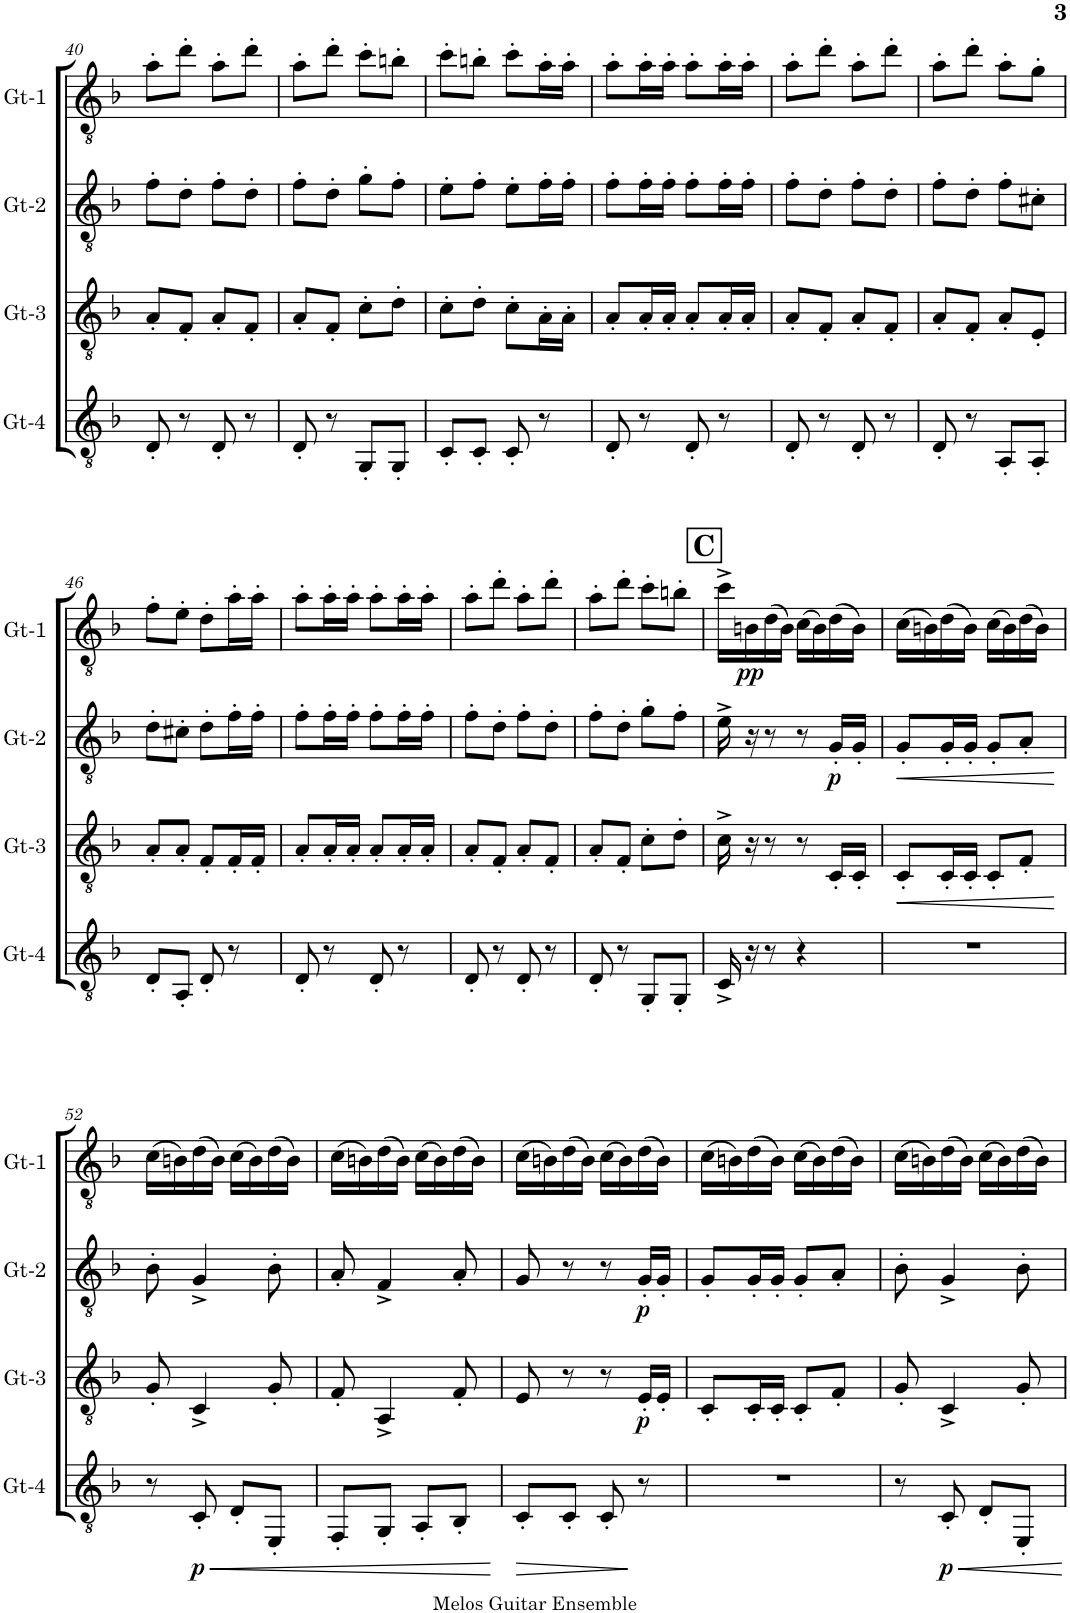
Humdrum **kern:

**kern	**dynam	**kern	**dynam	**kern	**dynam	**kern	**dynam
*part4	*part4	*part3	*part3	*part2	*part2	*part1	*part1
*staff4	*staff4	*staff3	*staff3	*staff2	*staff2	*staff1	*staff1
*I"Gt-4	*	*I"Gt-3	*	*I"Gt-2	*	*I"Gt-1	*
*I'Gt-4	*	*I'Gt-3	*	*I'Gt-2	*	*I'Gt-1	*
!!LO:PB:g=z
*clefGv2	*	*clefGv2	*	*clefGv2	*	*clefGv2	*
*k[b-]	*	*k[b-]	*	*k[b-]	*	*k[b-]	*
*M2/4	*	*M2/4	*	*M2/4	*	*M2/4	*
=40	=40	=40	=40	=40	=40	=40	=40
8D'/	.	8A'/L	.	8f'\L	.	8a'\L	.
8r	.	8F'/J	.	8d'\J	.	8dd'\J	.
8D'/	.	8A'/L	.	8f'\L	.	8a'\L	.
8r	.	8F'/J	.	8d'\J	.	8dd'\J	.
=41	=41	=41	=41	=41	=41	=41	=41
8D'/	.	8A'/L	.	8f'\L	.	8a'\L	.
8r	.	8F'/J	.	8d'\J	.	8dd'\J	.
8GG'/L	.	8c'\L	.	8g'\L	.	8cc'\L	.
8GG'/J	.	8d'\J	.	8f'\J	.	8bn'\J	.
=42	=42	=42	=42	=42	=42	=42	=42
8C'/L	.	8c'\L	.	8e'\L	.	8cc'\L	.
8C'/J	.	8d'\J	.	8f'\J	.	8bn'\J	.
8C'/	.	8c'\L	.	8e'\L	.	8cc'\L	.
8r	.	16A'\L	.	16f'\L	.	16a'\L	.
.	.	16A'\JJ	.	16f'\JJ	.	16a'\JJ	.
=43	=43	=43	=43	=43	=43	=43	=43
8D'/	.	8A'/L	.	8f'\L	.	8a'\L	.
8r	.	16A'/L	.	16f'\L	.	16a'\L	.
.	.	16A'/JJ	.	16f'\JJ	.	16a'\JJ	.
8D'/	.	8A'/L	.	8f'\L	.	8a'\L	.
8r	.	16A'/L	.	16f'\L	.	16a'\L	.
.	.	16A'/JJ	.	16f'\JJ	.	16a'\JJ	.
=44	=44	=44	=44	=44	=44	=44	=44
8D'/	.	8A'/L	.	8f'\L	.	8a'\L	.
8r	.	8F'/J	.	8d'\J	.	8dd'\J	.
8D'/	.	8A'/L	.	8f'\L	.	8a'\L	.
8r	.	8F'/J	.	8d'\J	.	8dd'\J	.
=45	=45	=45	=45	=45	=45	=45	=45
8D'/	.	8A'/L	.	8f'\L	.	8a'\L	.
8r	.	8F'/J	.	8d'\J	.	8dd'\J	.
8AA'/L	.	8A'/L	.	8f'\L	.	8a'\L	.
8AA'/J	.	8E'/J	.	8c#X'\J	.	8g'\J	.
!!LO:LB:g=z
=46	=46	=46	=46	=46	=46	=46	=46
8D'/L	.	8A'/L	.	8d'\L	.	8f'\L	.
8AA'/J	.	8A'/J	.	8c#X'\J	.	8e'\J	.
8D'/	.	8F'/L	.	8d'\L	.	8d'\L	.
8r	.	16F'/L	.	16f'\L	.	16a'\L	.
.	.	16F'/JJ	.	16f'\JJ	.	16a'\JJ	.
=47	=47	=47	=47	=47	=47	=47	=47
8D'/	.	8A'/L	.	8f'\L	.	8a'\L	.
8r	.	16A'/L	.	16f'\L	.	16a'\L	.
.	.	16A'/JJ	.	16f'\JJ	.	16a'\JJ	.
8D'/	.	8A'/L	.	8f'\L	.	8a'\L	.
8r	.	16A'/L	.	16f'\L	.	16a'\L	.
.	.	16A'/JJ	.	16f'\JJ	.	16a'\JJ	.
=48	=48	=48	=48	=48	=48	=48	=48
8D'/	.	8A'/L	.	8f'\L	.	8a'\L	.
8r	.	8F'/J	.	8d'\J	.	8dd'\J	.
8D'/	.	8A'/L	.	8f'\L	.	8a'\L	.
8r	.	8F'/J	.	8d'\J	.	8dd'\J	.
=49	=49	=49	=49	=49	=49	=49	=49
8D'/	.	8A'/L	.	8f'\L	.	8a'\L	.
8r	.	8F'/J	.	8d'\J	.	8dd'\J	.
8GG'/L	.	8c'\L	.	8g'\L	.	8cc'\L	.
8GG'/J	.	8d'\J	.	8f'\J	.	8bn'\J	.
!!LO:REH:place=s1:a:B:cj:fs=14:t=C
=50	=50	=50	=50	=50	=50	=50	=50
16C^/	.	16c^\	.	16e^\	.	16cc^\LL	.
!	!	!	!	!	!	!	!LO:DY:b
16r	.	16r	.	16r	.	16Bn\	pp
8r	.	8r	.	8r	.	(16d\	.
.	.	.	.	.	.	16B\JJ)	.
4r	.	8r	.	8r	.	(16c\LL	.
.	.	.	.	.	.	16B\)	.
!	!	!	!	!	!LO:DY:b	!	!
.	.	16C'/LL	.	16G'/LL	p	(16d\	.
.	.	16C'/JJ	.	16G'/JJ	.	16B\JJ)	.
=51	=51	=51	=51	=51	=51	=51	=51
!	!	!	!LO:HP:b	!	!LO:HP:b	!	!
2r	.	8C'/L	<	8G'/L	<	(16c\LL	.
.	.	.	.	.	.	16Bn\)	.
.	.	16C'/L	.	16G'/L	.	(16d\	.
.	.	16C'/JJ	.	16G'/JJ	.	16B\JJ)	.
.	.	8C'/L	.	8G'/L	.	(16c\LL	.
.	.	.	.	.	.	16B\)	.
.	.	8F'/J	.	8A'/J	.	(16d\	.
.	.	.	.	.	.	16B\JJ)	.
.	.	.	[	.	[	.	.
!!LO:LB:g=z
=52	=52	=52	=52	=52	=52	=52	=52
8r	.	8G'/	.	8B-'\	.	(16c\LL	.
.	.	.	.	.	.	16Bn\)	.
!	!LO:HP:b	!	!	!	!	!	!
!	!LO:DY:n=1:b	!	!	!	!	!	!
8C'/	< p	4C^/	.	4G^/	.	(16d\	.
.	.	.	.	.	.	16B\JJ)	.
8D'/L	.	.	.	.	.	(16c\LL	.
.	.	.	.	.	.	16B\)	.
8EE'/J	.	8G'/	.	8B-'\	.	(16d\	.
.	.	.	.	.	.	16B\JJ)	.
=53	=53	=53	=53	=53	=53	=53	=53
8FF'/L	.	8F'/	.	8A'/	.	(16c\LL	.
.	.	.	.	.	.	16Bn\)	.
8GG'/J	.	4AA^/	.	4F^/	.	(16d\	.
.	.	.	.	.	.	16B\JJ)	.
8AA'/L	.	.	.	.	.	(16c\LL	.
.	.	.	.	.	.	16B\)	.
8BB-'/J	.	8F'/	.	8A'/	.	(16d\	.
.	.	.	.	.	.	16B\JJ)	.
.	[	.	.	.	.	.	.
=54	=54	=54	=54	=54	=54	=54	=54
!	!LO:HP:b	!	!	!	!	!	!
8C'/L	>	8E/	.	8G/	.	(16c\LL	.
.	.	.	.	.	.	16Bn\)	.
8C'/J	.	8r	.	8r	.	(16d\	.
.	.	.	.	.	.	16B\JJ)	.
8C'/	.	8r	.	8r	.	(16c\LL	.
.	.	.	.	.	.	16B\)	.
!	!	!	!LO:DY:b	!	!LO:DY:b	!	!
8r	]	16E'/LL	p	16G'/LL	p	(16d\	.
.	.	16E'/JJ	.	16G'/JJ	.	16B\JJ)	.
=55	=55	=55	=55	=55	=55	=55	=55
2r	.	8C'/L	.	8G'/L	.	(16c\LL	.
.	.	.	.	.	.	16Bn\)	.
.	.	16C'/L	.	16G'/L	.	(16d\	.
.	.	16C'/JJ	.	16G'/JJ	.	16B\JJ)	.
.	.	8C'/L	.	8G'/L	.	(16c\LL	.
.	.	.	.	.	.	16B\)	.
.	.	8F'/J	.	8A'/J	.	(16d\	.
.	.	.	.	.	.	16B\JJ)	.
=56	=56	=56	=56	=56	=56	=56	=56
8r	.	8G'/	.	8B-'\	.	(16c\LL	.
.	.	.	.	.	.	16Bn\)	.
!	!LO:DY:b	!	!	!	!	!	!
8C'/	p	4C^/	.	4G^/	.	(16d\	.
.	.	.	.	.	.	16B\JJ)	.
8D'/L	.	.	.	.	.	(16c\LL	.
.	.	.	.	.	.	16B\)	.
8EE'/J	.	8G'/	.	8B-'\	.	(16d\	.
.	.	.	.	.	.	16B\JJ)	.
=	=	=	=	=	=	=	=
*-	*-	*-	*-	*-	*-	*-	*-
